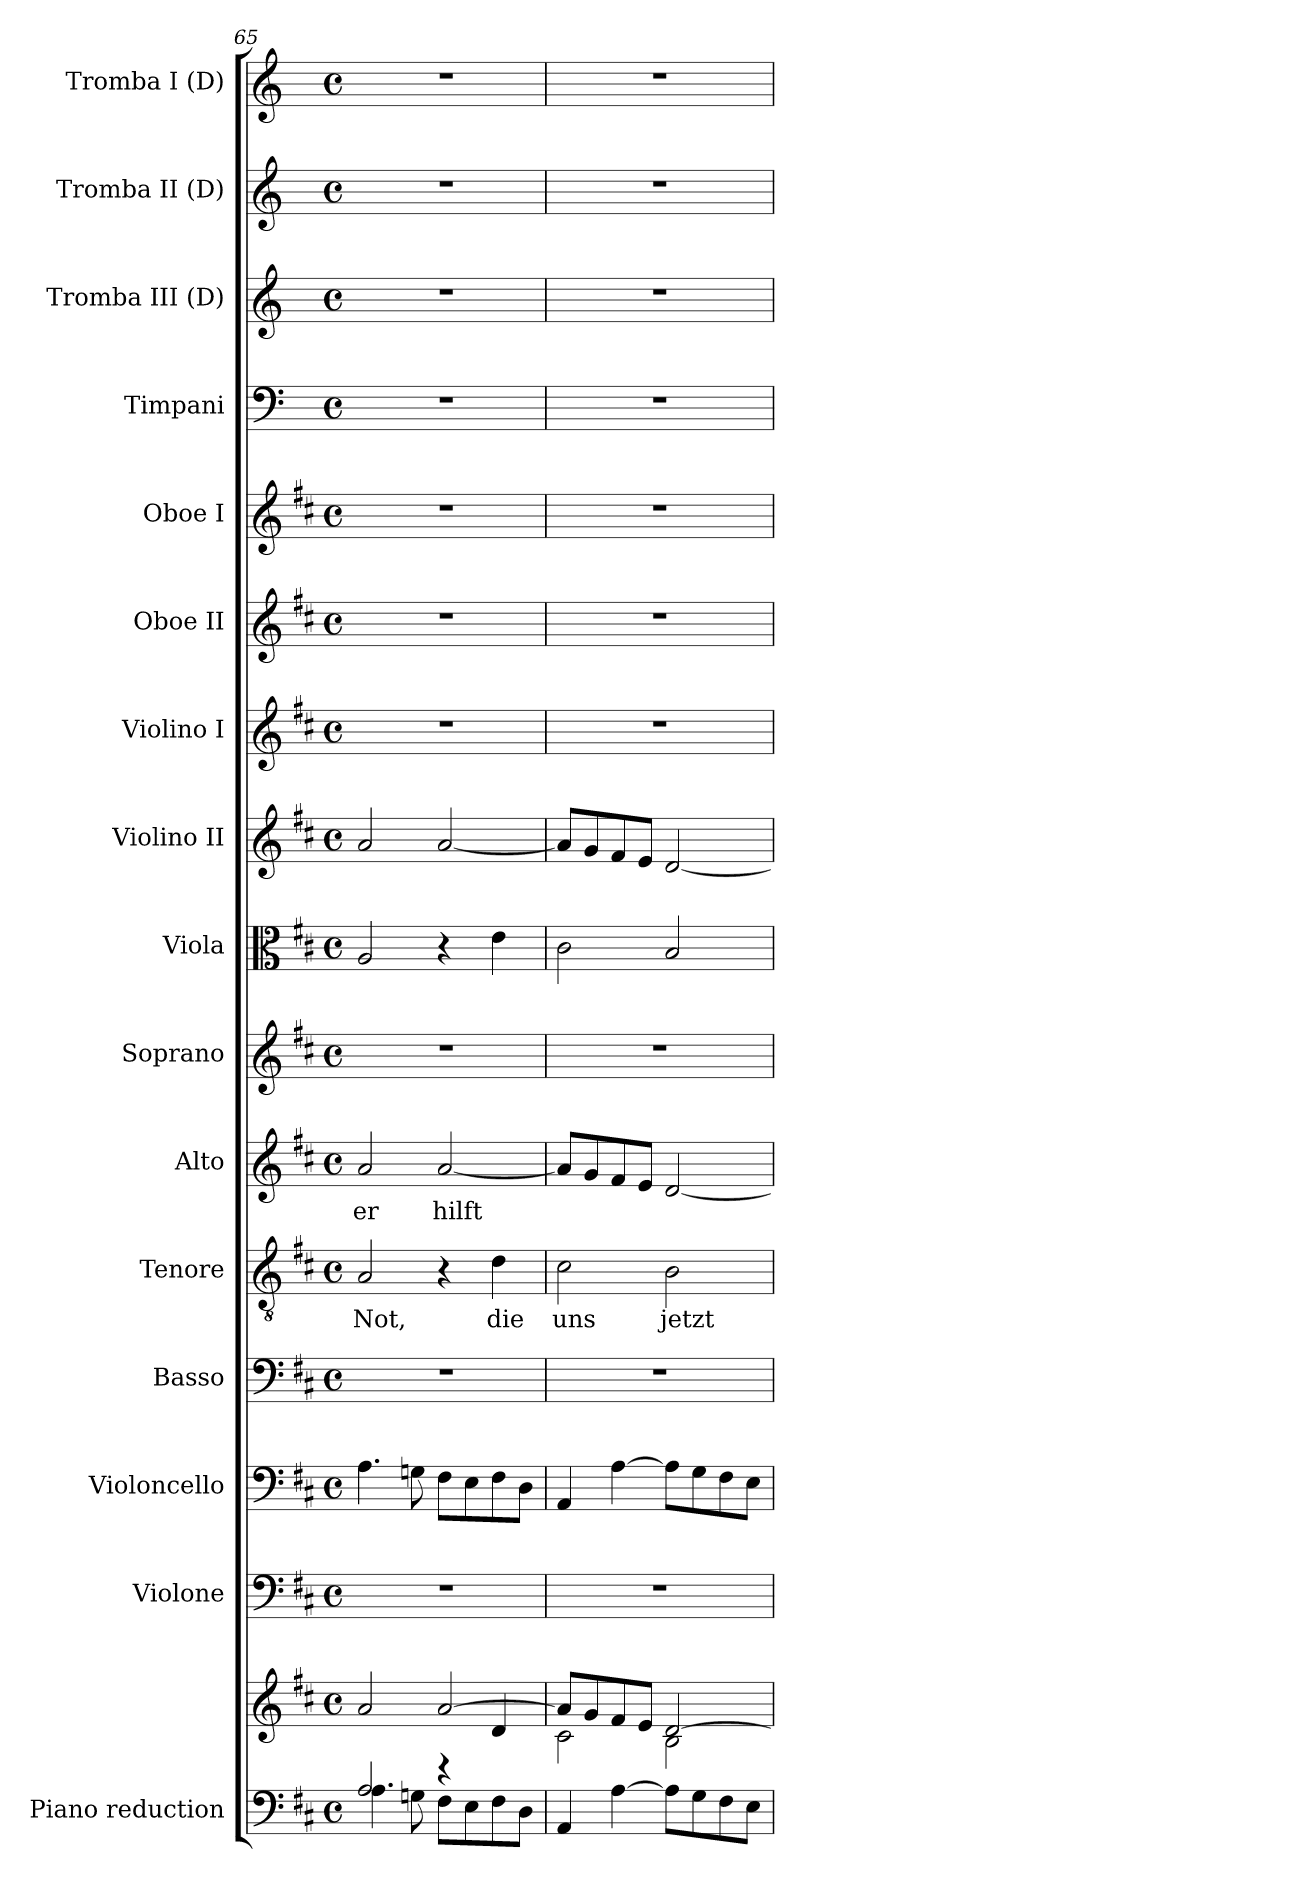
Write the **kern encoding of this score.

**kern	**kern	**kern	**kern	**kern	**kern	**text	**kern	**text	**kern	**kern	**kern	**kern	**kern	**kern	**kern	**kern	**kern	**kern
*part16	*part16	*part15	*part14	*part13	*part12	*part12	*part11	*part11	*part10	*part9	*part8	*part7	*part6	*part5	*part4	*part3	*part2	*part1
*staff17	*staff16	*staff15	*staff14	*staff13	*staff12	*staff12	*staff11	*staff11	*staff10	*staff9	*staff8	*staff7	*staff6	*staff5	*staff4	*staff3	*staff2	*staff1
*I"Piano reduction	*	*I"Violone	*I"Violoncello	*I"Basso	*I"Tenore	*	*I"Alto	*	*I"Soprano	*I"Viola	*I"Violino II	*I"Violino I	*I"Oboe II	*I"Oboe I	*I"Timpani	*I"Tromba III (D)	*I"Tromba II (D)	*I"Tromba I (D)
*I'Pno	*	*	*	*	*	*	*	*	*	*	*	*	*I'Ob	*I'Ob	*I'Timp	*	*	*
*clefF4	*clefG2	*clefF4	*clefF4	*clefF4	*clefGv2	*	*clefG2	*	*clefG2	*clefC3	*clefG2	*clefG2	*clefG2	*clefG2	*clefF4	*clefG2	*clefG2	*clefG2
*	*	*ITrd7c12	*	*	*	*	*	*	*	*	*	*	*	*	*	*ITrd-1c-2	*ITrd-1c-2	*ITrd-1c-2
*k[f#c#]	*k[f#c#]	*k[f#c#]	*k[f#c#]	*k[f#c#]	*k[f#c#]	*	*k[f#c#]	*	*k[f#c#]	*k[f#c#]	*k[f#c#]	*k[f#c#]	*k[f#c#]	*k[f#c#]	*k[]	*k[f#c#]	*k[f#c#]	*k[f#c#]
*M4/4	*M4/4	*M4/4	*M4/4	*M4/4	*M4/4	*	*M4/4	*	*M4/4	*M4/4	*M4/4	*M4/4	*M4/4	*M4/4	*M4/4	*M4/4	*M4/4	*M4/4
*met(c)	*met(c)	*met(c)	*met(c)	*met(c)	*met(c)	*	*met(c)	*	*met(c)	*met(c)	*met(c)	*met(c)	*met(c)	*met(c)	*met(c)	*met(c)	*met(c)	*met(c)
=65	=65	=65	=65	=65	=65	=65	=65	=65	=65	=65	=65	=65	=65	=65	=65	=65	=65	=65
*^	*^	*	*	*	*	*	*	*	*	*	*	*	*	*	*	*	*	*
!	!	!	!	!	!	!	!	!LO:LY:b	!	!LO:LY:b	!	!	!	!	!	!	!	!	!	!
2A/	4.A\	2a/	2.ryy	1r	4.A\	1r	2A/	Not,	2a/	er	1r	2A/	2a/	1r	1r	1r	1r	1r	1r	1r
.	8Gn\	.	.	.	8Gn\	.	.	.	.	.	.	.	.	.	.	.	.	.	.	.
!	!	!	!	!	!	!	!	!	!	!LO:LY:b	!	!	!	!	!	!	!	!	!	!
4r	8F#\L	[>2a/	.	.	8F#\L	.	4r	.	[2a/	hilft	.	4r	[2a/	.	.	.	.	.	.	.
.	8E\	.	.	.	8E\	.	.	.	.	.	.	.	.	.	.	.	.	.	.	.
!	!	!	!	!	!	!	!	!LO:LY:b	!	!	!	!	!	!	!	!	!	!	!	!
4ryy	8F#\	.	4d/	.	8F#\	.	4d\	die	.	.	.	4e\	.	.	.	.	.	.	.	.
.	8D\J	.	.	.	8D\J	.	.	.	.	.	.	.	.	.	.	.	.	.	.	.
=66	=66	=66	=66	=66	=66	=66	=66	=66	=66	=66	=66	=66	=66	=66	=66	=66	=66	=66	=66	=66
!	!	!	!	!	!	!	!	!LO:LY:b	!	!	!	!	!	!	!	!	!	!	!	!
*v	*v	*	*	*	*	*	*	*	*	*	*	*	*	*	*	*	*	*	*	*
4AA/	8a/L]	2c#\	1r	4AA/	1r	2c#\	uns	8a/L]	.	1r	2c#\	8a/L]	1r	1r	1r	1r	1r	1r	1r
.	8g/	.	.	.	.	.	.	8g/	.	.	.	8g/	.	.	.	.	.	.	.
[4A\	8f#/	.	.	[4A\	.	.	.	8f#/	.	.	.	8f#/	.	.	.	.	.	.	.
.	8e/J	.	.	.	.	.	.	8e/J	.	.	.	8e/J	.	.	.	.	.	.	.
!	!	!	!	!	!	!	!LO:LY:b	!	!	!	!	!	!	!	!	!	!	!	!
8A\L]	[2d/	2B\	.	8A\L]	.	2B\	jetzt	[2d/	.	.	2B/	[2d/	.	.	.	.	.	.	.
8G\	.	.	.	8G\	.	.	.	.	.	.	.	.	.	.	.	.	.	.	.
8F#\	.	.	.	8F#\	.	.	.	.	.	.	.	.	.	.	.	.	.	.	.
8E\J	.	.	.	8E\J	.	.	.	.	.	.	.	.	.	.	.	.	.	.	.
*	*v	*v	*	*	*	*	*	*	*	*	*	*	*	*	*	*	*	*	*
=	=	=	=	=	=	=	=	=	=	=	=	=	=	=	=	=	=	=
*-	*-	*-	*-	*-	*-	*-	*-	*-	*-	*-	*-	*-	*-	*-	*-	*-	*-	*-
